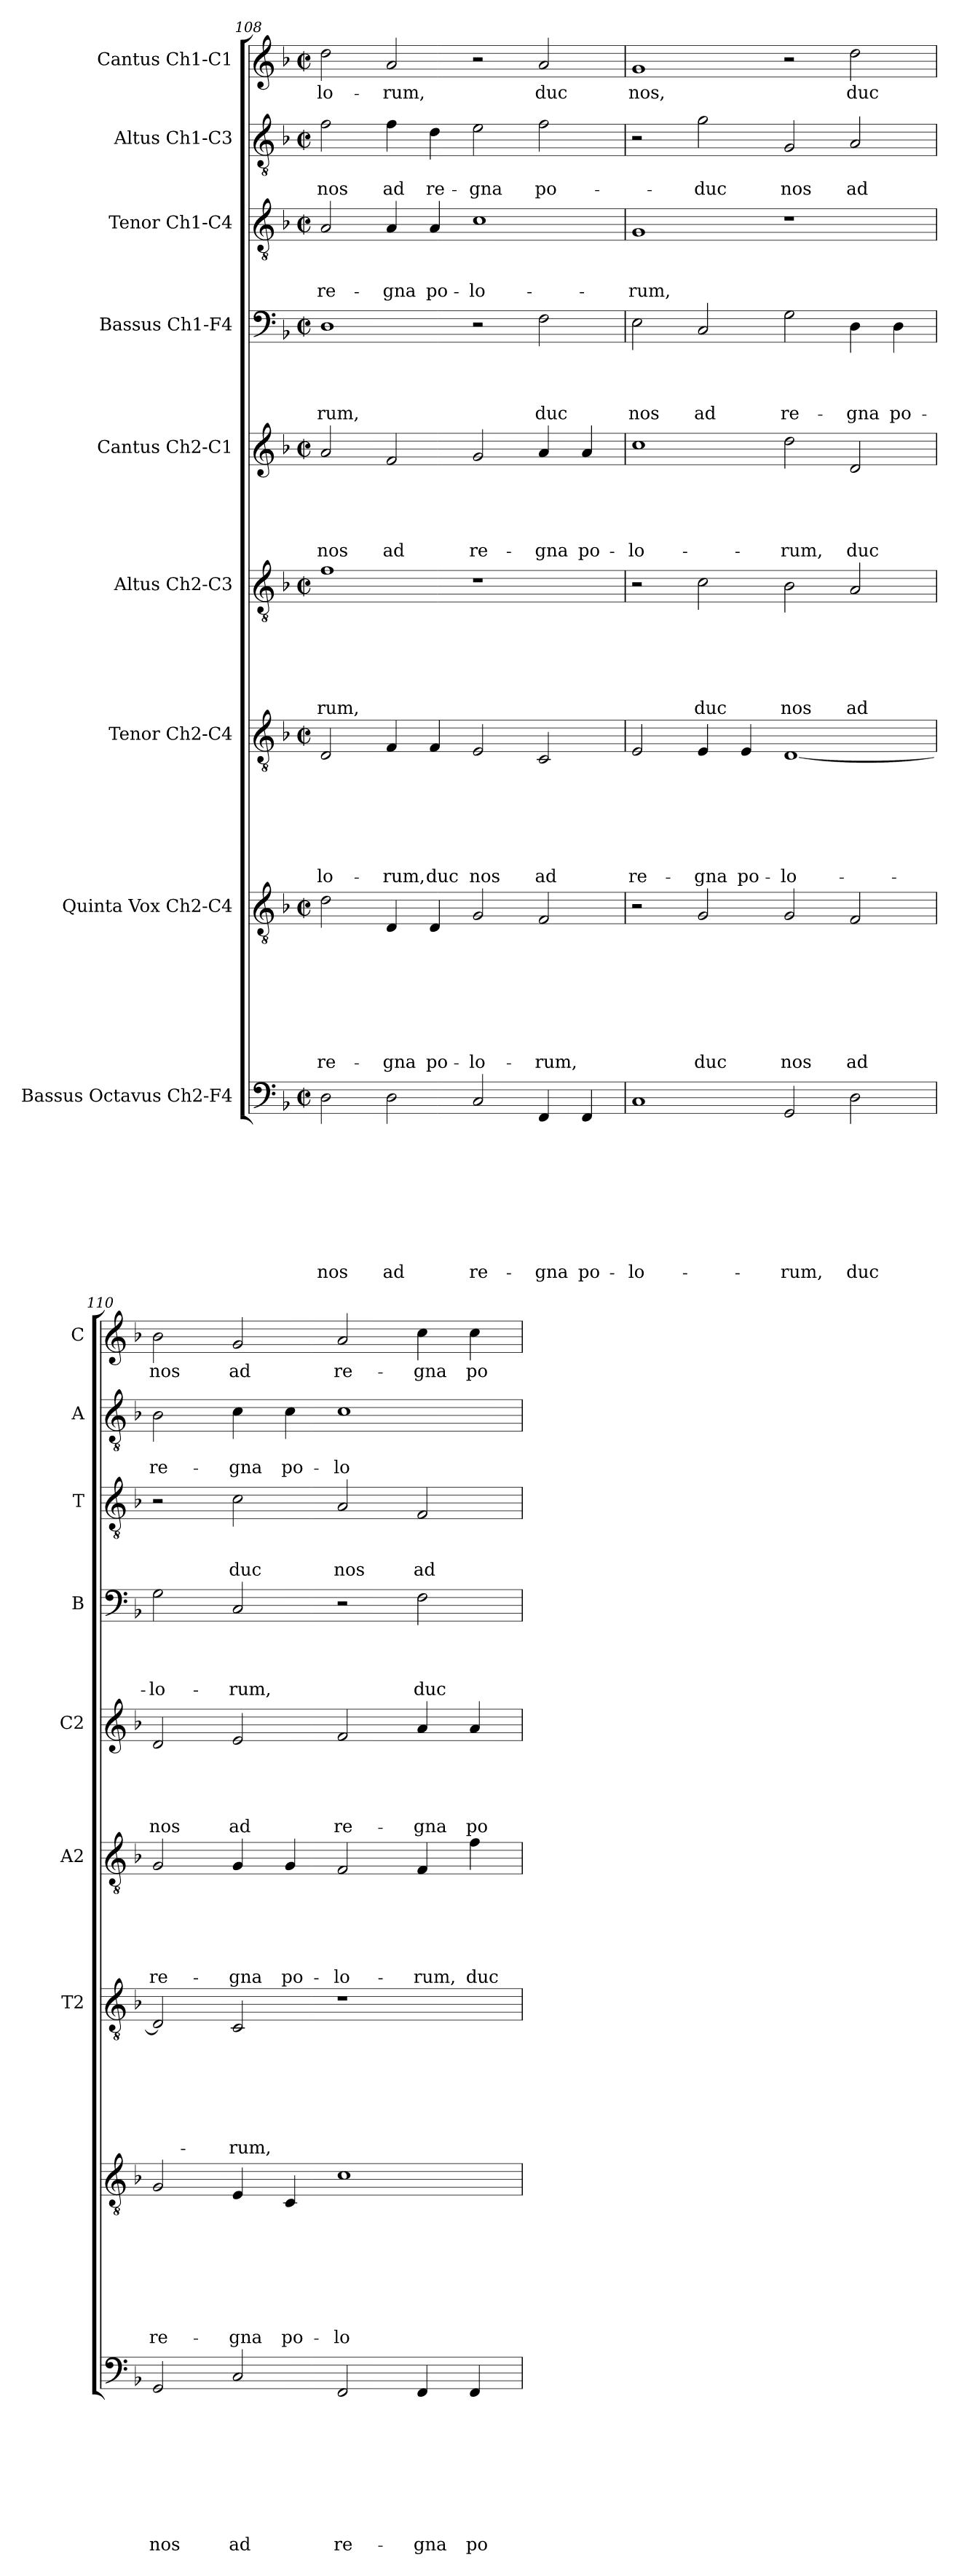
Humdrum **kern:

**kern	**text	**text	**text	**text	**text	**text	**text	**text	**text	**kern	**text	**text	**text	**text	**text	**text	**text	**text	**kern	**text	**text	**text	**text	**text	**text	**text	**kern	**text	**text	**text	**text	**text	**text	**kern	**text	**text	**text	**text	**text	**kern	**text	**text	**text	**text	**kern	**text	**text	**text	**kern	**text	**text	**kern	**text
*part9	*part9	*part9	*part9	*part9	*part9	*part9	*part9	*part9	*part9	*part8	*part8	*part8	*part8	*part8	*part8	*part8	*part8	*part8	*part7	*part7	*part7	*part7	*part7	*part7	*part7	*part7	*part6	*part6	*part6	*part6	*part6	*part6	*part6	*part5	*part5	*part5	*part5	*part5	*part5	*part4	*part4	*part4	*part4	*part4	*part3	*part3	*part3	*part3	*part2	*part2	*part2	*part1	*part1
*staff9	*staff9	*staff9	*staff9	*staff9	*staff9	*staff9	*staff9	*staff9	*staff9	*staff8	*staff8	*staff8	*staff8	*staff8	*staff8	*staff8	*staff8	*staff8	*staff7	*staff7	*staff7	*staff7	*staff7	*staff7	*staff7	*staff7	*staff6	*staff6	*staff6	*staff6	*staff6	*staff6	*staff6	*staff5	*staff5	*staff5	*staff5	*staff5	*staff5	*staff4	*staff4	*staff4	*staff4	*staff4	*staff3	*staff3	*staff3	*staff3	*staff2	*staff2	*staff2	*staff1	*staff1
*I"Bassus Octavus Ch2-F4	*	*	*	*	*	*	*	*	*	*I"Quinta Vox Ch2-C4	*	*	*	*	*	*	*	*	*I"Tenor Ch2-C4	*	*	*	*	*	*	*	*I"Altus Ch2-C3	*	*	*	*	*	*	*I"Cantus Ch2-C1	*	*	*	*	*	*I"Bassus Ch1-F4	*	*	*	*	*I"Tenor Ch1-C4	*	*	*	*I"Altus Ch1-C3	*	*	*I"Cantus Ch1-C1	*
*	*	*	*	*	*	*	*	*	*	*	*	*	*	*	*	*	*	*	*I'T2	*	*	*	*	*	*	*	*I'A2	*	*	*	*	*	*	*I'C2	*	*	*	*	*	*I'B	*	*	*	*	*I'T	*	*	*	*I'A	*	*	*I'C	*
*clefF4	*	*	*	*	*	*	*	*	*	*clefGv2	*	*	*	*	*	*	*	*	*clefGv2	*	*	*	*	*	*	*	*clefGv2	*	*	*	*	*	*	*clefG2	*	*	*	*	*	*clefF4	*	*	*	*	*clefGv2	*	*	*	*clefGv2	*	*	*clefG2	*
*k[b-]	*	*	*	*	*	*	*	*	*	*k[b-]	*	*	*	*	*	*	*	*	*k[b-]	*	*	*	*	*	*	*	*k[b-]	*	*	*	*	*	*	*k[b-]	*	*	*	*	*	*k[b-]	*	*	*	*	*k[b-]	*	*	*	*k[b-]	*	*	*k[b-]	*
*F:	*	*	*	*	*	*	*	*	*	*F:	*	*	*	*	*	*	*	*	*F:	*	*	*	*	*	*	*	*F:	*	*	*	*	*	*	*F:	*	*	*	*	*	*F:	*	*	*	*	*F:	*	*	*	*F:	*	*	*F:	*
*M2/2	*	*	*	*	*	*	*	*	*	*M2/2	*	*	*	*	*	*	*	*	*M2/2	*	*	*	*	*	*	*	*M2/2	*	*	*	*	*	*	*M2/2	*	*	*	*	*	*M2/2	*	*	*	*	*M2/2	*	*	*	*M2/2	*	*	*M2/2	*
*met(c|)	*	*	*	*	*	*	*	*	*	*met(c|)	*	*	*	*	*	*	*	*	*met(c|)	*	*	*	*	*	*	*	*met(c|)	*	*	*	*	*	*	*met(c|)	*	*	*	*	*	*met(c|)	*	*	*	*	*met(c|)	*	*	*	*met(c|)	*	*	*met(c|)	*
=108	=108	=108	=108	=108	=108	=108	=108	=108	=108	=108	=108	=108	=108	=108	=108	=108	=108	=108	=108	=108	=108	=108	=108	=108	=108	=108	=108	=108	=108	=108	=108	=108	=108	=108	=108	=108	=108	=108	=108	=108	=108	=108	=108	=108	=108	=108	=108	=108	=108	=108	=108	=108	=108
!	!	!	!	!	!	!	!	!	!LO:LY:b	!	!	!	!	!	!	!	!	!LO:LY:b	!	!	!	!	!	!	!	!LO:LY:b	!	!	!	!	!	!	!LO:LY:b	!	!	!	!	!	!LO:LY:b	!	!	!	!	!LO:LY:b	!	!	!	!LO:LY:b	!	!	!LO:LY:b	!	!LO:LY:b
2D\	.	.	.	.	.	.	.	.	nos	2d\	.	.	.	.	.	.	.	re-	2D/	.	.	.	.	.	.	-lo-	1f	.	.	.	.	.	-rum,	2a/	.	.	.	.	nos	1D	.	.	.	-rum,	2A/	.	.	re-	2f\	.	nos	2dd\	-lo-
!	!	!	!	!	!	!	!	!	!LO:LY:b	!	!	!	!	!	!	!	!	!LO:LY:b	!	!	!	!	!	!	!	!LO:LY:b	!	!	!	!	!	!	!	!	!	!	!	!	!LO:LY:b	!	!	!	!	!	!	!	!	!LO:LY:b	!	!	!LO:LY:b	!	!LO:LY:b
2D\	.	.	.	.	.	.	.	.	ad	4D/	.	.	.	.	.	.	.	-gna	4F/	.	.	.	.	.	.	-rum,	.	.	.	.	.	.	.	2f/	.	.	.	.	ad	.	.	.	.	.	4A/	.	.	-gna	4f\	.	ad	2a/	-rum,
!	!	!	!	!	!	!	!	!	!	!	!	!	!	!	!	!	!	!LO:LY:b	!	!	!	!	!	!	!	!LO:LY:b	!	!	!	!	!	!	!	!	!	!	!	!	!	!	!	!	!	!	!	!	!	!LO:LY:b	!	!	!LO:LY:b	!	!
.	.	.	.	.	.	.	.	.	.	4D/	.	.	.	.	.	.	.	po-	4F/	.	.	.	.	.	.	duc	.	.	.	.	.	.	.	.	.	.	.	.	.	.	.	.	.	.	4A/	.	.	po-	4d\	.	re-	.	.
!	!	!	!	!	!	!	!	!	!LO:LY:b	!	!	!	!	!	!	!	!	!LO:LY:b	!	!	!	!	!	!	!	!LO:LY:b	!	!	!	!	!	!	!	!	!	!	!	!	!LO:LY:b	!	!	!	!	!	!	!	!	!LO:LY:b	!	!	!LO:LY:b	!	!
2C/	.	.	.	.	.	.	.	.	re-	2G/	.	.	.	.	.	.	.	-lo-	2E/	.	.	.	.	.	.	nos	1r	.	.	.	.	.	.	2g/	.	.	.	.	re-	2r	.	.	.	.	1c	.	.	-lo-	2e\	.	-gna	2r	.
!	!	!	!	!	!	!	!	!	!LO:LY:b	!	!	!	!	!	!	!	!	!LO:LY:b	!	!	!	!	!	!	!	!LO:LY:b	!	!	!	!	!	!	!	!	!	!	!	!	!LO:LY:b	!	!	!	!	!LO:LY:b	!	!	!	!	!	!	!LO:LY:b	!	!LO:LY:b
4FF/	.	.	.	.	.	.	.	.	-gna	2F/	.	.	.	.	.	.	.	-rum,	2C/	.	.	.	.	.	.	ad	.	.	.	.	.	.	.	4a/	.	.	.	.	-gna	2F\	.	.	.	duc	.	.	.	.	2f\	.	po-	2a/	duc
!	!	!	!	!	!	!	!	!	!LO:LY:b	!	!	!	!	!	!	!	!	!	!	!	!	!	!	!	!	!	!	!	!	!	!	!	!	!	!	!	!	!	!LO:LY:b	!	!	!	!	!	!	!	!	!	!	!	!	!	!
4FF/	.	.	.	.	.	.	.	.	po-	.	.	.	.	.	.	.	.	.	.	.	.	.	.	.	.	.	.	.	.	.	.	.	.	4a/	.	.	.	.	po-	.	.	.	.	.	.	.	.	.	.	.	.	.	.
!!LO:PB:g=z
=109	=109	=109	=109	=109	=109	=109	=109	=109	=109	=109	=109	=109	=109	=109	=109	=109	=109	=109	=109	=109	=109	=109	=109	=109	=109	=109	=109	=109	=109	=109	=109	=109	=109	=109	=109	=109	=109	=109	=109	=109	=109	=109	=109	=109	=109	=109	=109	=109	=109	=109	=109	=109	=109
!	!	!	!	!	!	!	!	!	!LO:LY:b	!	!	!	!	!	!	!	!	!	!	!	!	!	!	!	!	!LO:LY:b	!	!	!	!	!	!	!	!	!	!	!	!	!LO:LY:b	!	!	!	!	!LO:LY:b	!	!	!	!LO:LY:b	!	!	!	!	!LO:LY:b
1C	.	.	.	.	.	.	.	.	-lo-	2r	.	.	.	.	.	.	.	.	2E/	.	.	.	.	.	.	re-	2r	.	.	.	.	.	.	1cc	.	.	.	.	-lo-	2E\	.	.	.	nos	1G	.	.	-rum,	2r	.	.	1g	nos,
!	!	!	!	!	!	!	!	!	!	!	!	!	!	!	!	!	!	!LO:LY:b	!	!	!	!	!	!	!	!LO:LY:b	!	!	!	!	!	!	!LO:LY:b	!	!	!	!	!	!	!	!	!	!	!LO:LY:b	!	!	!	!	!	!	!LO:LY:b	!	!
.	.	.	.	.	.	.	.	.	.	2G/	.	.	.	.	.	.	.	duc	4E/	.	.	.	.	.	.	-gna	2c\	.	.	.	.	.	duc	.	.	.	.	.	.	2C/	.	.	.	ad	.	.	.	.	2g\	.	-duc	.	.
!	!	!	!	!	!	!	!	!	!	!	!	!	!	!	!	!	!	!	!	!	!	!	!	!	!	!LO:LY:b	!	!	!	!	!	!	!	!	!	!	!	!	!	!	!	!	!	!	!	!	!	!	!	!	!	!	!
.	.	.	.	.	.	.	.	.	.	.	.	.	.	.	.	.	.	.	4E/	.	.	.	.	.	.	po-	.	.	.	.	.	.	.	.	.	.	.	.	.	.	.	.	.	.	.	.	.	.	.	.	.	.	.
!	!	!	!	!	!	!	!	!	!LO:LY:b	!	!	!	!	!	!	!	!	!LO:LY:b	!	!	!	!	!	!	!	!LO:LY:b	!	!	!	!	!	!	!LO:LY:b	!	!	!	!	!	!LO:LY:b	!	!	!	!	!LO:LY:b	!	!	!	!	!	!	!LO:LY:b	!	!
2GG/	.	.	.	.	.	.	.	.	-rum,	2G/	.	.	.	.	.	.	.	nos	[1D	.	.	.	.	.	.	-lo-	2B-\	.	.	.	.	.	nos	2dd\	.	.	.	.	-rum,	2G\	.	.	.	re-	1r	.	.	.	2G/	.	nos	2r	.
!	!	!	!	!	!	!	!	!	!LO:LY:b	!	!	!	!	!	!	!	!	!LO:LY:b	!	!	!	!	!	!	!	!	!	!	!	!	!	!	!LO:LY:b	!	!	!	!	!	!LO:LY:b	!	!	!	!	!LO:LY:b	!	!	!	!	!	!	!LO:LY:b	!	!LO:LY:b
2D\	.	.	.	.	.	.	.	.	duc	2F/	.	.	.	.	.	.	.	ad	.	.	.	.	.	.	.	.	2A/	.	.	.	.	.	ad	2d/	.	.	.	.	duc	4D\	.	.	.	-gna	.	.	.	.	2A/	.	ad	2dd\	duc
!	!	!	!	!	!	!	!	!	!	!	!	!	!	!	!	!	!	!	!	!	!	!	!	!	!	!	!	!	!	!	!	!	!	!	!	!	!	!	!	!	!	!	!	!LO:LY:b	!	!	!	!	!	!	!	!	!
.	.	.	.	.	.	.	.	.	.	.	.	.	.	.	.	.	.	.	.	.	.	.	.	.	.	.	.	.	.	.	.	.	.	.	.	.	.	.	.	4D\	.	.	.	po-	.	.	.	.	.	.	.	.	.
=110	=110	=110	=110	=110	=110	=110	=110	=110	=110	=110	=110	=110	=110	=110	=110	=110	=110	=110	=110	=110	=110	=110	=110	=110	=110	=110	=110	=110	=110	=110	=110	=110	=110	=110	=110	=110	=110	=110	=110	=110	=110	=110	=110	=110	=110	=110	=110	=110	=110	=110	=110	=110	=110
!	!	!	!	!	!	!	!	!	!LO:LY:b	!	!	!	!	!	!	!	!	!LO:LY:b	!	!	!	!	!	!	!	!	!	!	!	!	!	!	!LO:LY:b	!	!	!	!	!	!LO:LY:b	!	!	!	!	!LO:LY:b	!	!	!	!	!	!	!LO:LY:b	!	!LO:LY:b
2GG/	.	.	.	.	.	.	.	.	nos	2G/	.	.	.	.	.	.	.	re-	2D/]	.	.	.	.	.	.	.	2G/	.	.	.	.	.	re-	2d/	.	.	.	.	nos	2G\	.	.	.	-lo-	2r	.	.	.	2B-\	.	re-	2b-\	nos
!	!	!	!	!	!	!	!	!	!LO:LY:b	!	!	!	!	!	!	!	!	!LO:LY:b	!	!	!	!	!	!	!	!LO:LY:b	!	!	!	!	!	!	!LO:LY:b	!	!	!	!	!	!LO:LY:b	!	!	!	!	!LO:LY:b	!	!	!	!LO:LY:b	!	!	!LO:LY:b	!	!LO:LY:b
2C/	.	.	.	.	.	.	.	.	ad	4E/	.	.	.	.	.	.	.	-gna	2C/	.	.	.	.	.	.	-rum,	4G/	.	.	.	.	.	-gna	2e/	.	.	.	.	ad	2C/	.	.	.	-rum,	2c\	.	.	duc	4c\	.	-gna	2g/	ad
!	!	!	!	!	!	!	!	!	!	!	!	!	!	!	!	!	!	!LO:LY:b	!	!	!	!	!	!	!	!	!	!	!	!	!	!	!LO:LY:b	!	!	!	!	!	!	!	!	!	!	!	!	!	!	!	!	!	!LO:LY:b	!	!
.	.	.	.	.	.	.	.	.	.	4C/	.	.	.	.	.	.	.	po-	.	.	.	.	.	.	.	.	4G/	.	.	.	.	.	po-	.	.	.	.	.	.	.	.	.	.	.	.	.	.	.	4c\	.	po-	.	.
!	!	!	!	!	!	!	!	!	!LO:LY:b	!	!	!	!	!	!	!	!	!LO:LY:b	!	!	!	!	!	!	!	!	!	!	!	!	!	!	!LO:LY:b	!	!	!	!	!	!LO:LY:b	!	!	!	!	!	!	!	!	!LO:LY:b	!	!	!LO:LY:b	!	!LO:LY:b
2FF/	.	.	.	.	.	.	.	.	re-	1c	.	.	.	.	.	.	.	-lo-	1r	.	.	.	.	.	.	.	2F/	.	.	.	.	.	-lo-	2f/	.	.	.	.	re-	2r	.	.	.	.	2A/	.	.	nos	1c	.	-lo-	2a/	re-
!	!	!	!	!	!	!	!	!	!LO:LY:b	!	!	!	!	!	!	!	!	!	!	!	!	!	!	!	!	!	!	!	!	!	!	!	!LO:LY:b	!	!	!	!	!	!LO:LY:b	!	!	!	!	!LO:LY:b	!	!	!	!LO:LY:b	!	!	!	!	!LO:LY:b
4FF/	.	.	.	.	.	.	.	.	-gna	.	.	.	.	.	.	.	.	.	.	.	.	.	.	.	.	.	4F/	.	.	.	.	.	-rum,	4a/	.	.	.	.	-gna	2F\	.	.	.	duc	2F/	.	.	ad	.	.	.	4cc\	-gna
!	!	!	!	!	!	!	!	!	!LO:LY:b	!	!	!	!	!	!	!	!	!	!	!	!	!	!	!	!	!	!	!	!	!	!	!	!LO:LY:b	!	!	!	!	!	!LO:LY:b	!	!	!	!	!	!	!	!	!	!	!	!	!	!LO:LY:b
4FF/	.	.	.	.	.	.	.	.	po-	.	.	.	.	.	.	.	.	.	.	.	.	.	.	.	.	.	4f\	.	.	.	.	.	duc	4a/	.	.	.	.	po-	.	.	.	.	.	.	.	.	.	.	.	.	4cc\	po-
=	=	=	=	=	=	=	=	=	=	=	=	=	=	=	=	=	=	=	=	=	=	=	=	=	=	=	=	=	=	=	=	=	=	=	=	=	=	=	=	=	=	=	=	=	=	=	=	=	=	=	=	=	=
*-	*-	*-	*-	*-	*-	*-	*-	*-	*-	*-	*-	*-	*-	*-	*-	*-	*-	*-	*-	*-	*-	*-	*-	*-	*-	*-	*-	*-	*-	*-	*-	*-	*-	*-	*-	*-	*-	*-	*-	*-	*-	*-	*-	*-	*-	*-	*-	*-	*-	*-	*-	*-	*-
